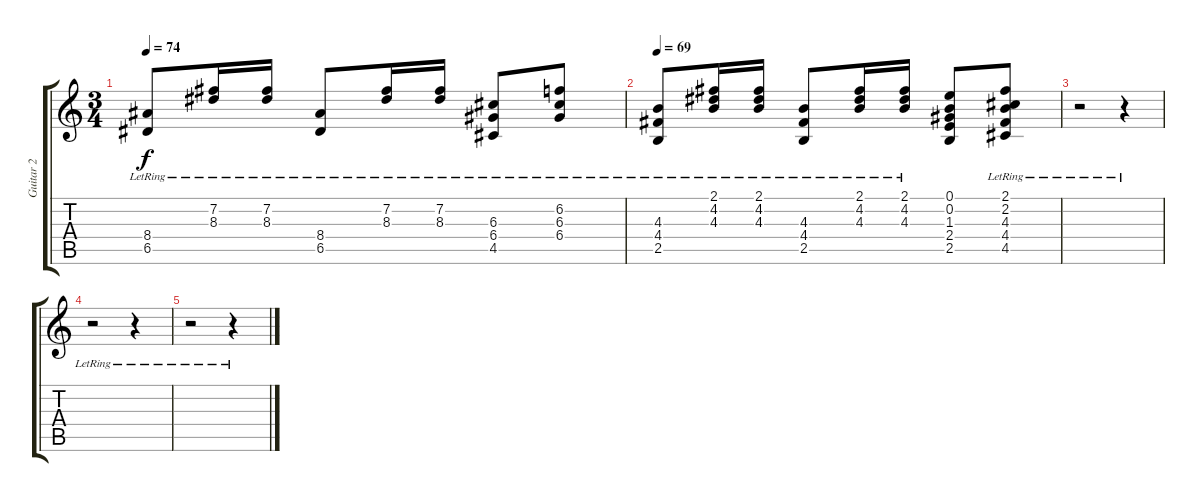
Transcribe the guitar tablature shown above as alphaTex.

\track ("Guitar 2" "Guitar 2") {instrument acousticguitarsteel}
\staff {score tabs}
\tuning (E4 B3 G3 D3 A2 E2) {hide}
\ts (3 4)
\tempo 74
\clef g2
\ks c
(8.4 6.5{lr}).8{dy f} (7.2 8.3{lr}).16 (7.2 8.3{lr}).16 (8.4 6.5{lr}).8 (7.2 8.3{lr}).16 (7.2 8.3{lr}).16 (6.3 6.4{lr} 4.5{lr}).8 (6.2 6.3 6.4{lr}).8 |
\tempo 69
(4.3 4.4 2.5{lr}).8 (2.1{lr} 4.2{lr} 4.3{lr}).16 (2.1{lr} 4.2{lr} 4.3{lr}).16 (4.3 4.4 2.5{lr}).8 (2.1{lr} 4.2{lr} 4.3{lr}).16 (2.1{lr} 4.2{lr} 4.3{lr}).16 (0.1 0.2 1.3 2.4 2.5).8 (2.1 2.2 4.3{lr} 4.4{lr} 4.5).8 |
r.2 r.4 |
r.2 r.4 |
r.2 r.4
